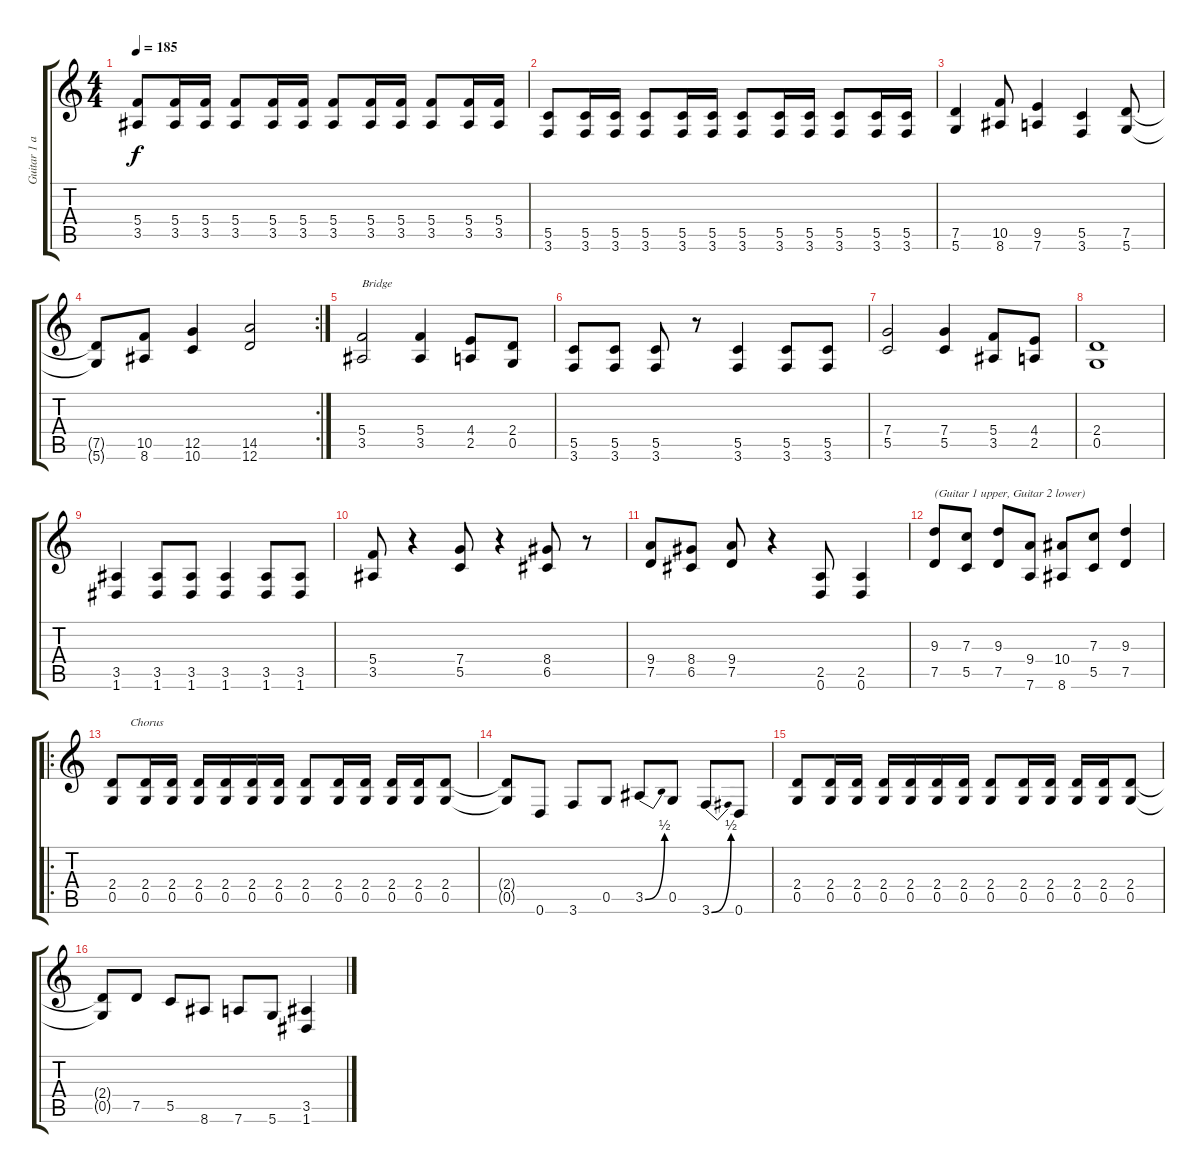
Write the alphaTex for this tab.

\track ("Guitar 1 and 2" "Guitar 1 a") {instrument acousticguitarnylon}
\staff {score tabs}
\tuning (D4 A3 F3 C3 G2 D2) {hide}
\ts (4 4)
\tempo 185
\clef g2
\ks c
(5.4 3.5).8{dy f} (5.4 3.5).16 (5.4 3.5).16 (5.4 3.5).8 (5.4 3.5).16 (5.4 3.5).16 (5.4 3.5).8 (5.4 3.5).16 (5.4 3.5).16 (5.4 3.5).8 (5.4 3.5).16 (5.4 3.5).16 |
(5.5 3.6).8 (5.5 3.6).16 (5.5 3.6).16 (5.5 3.6).8 (5.5 3.6).16 (5.5 3.6).16 (5.5 3.6).8 (5.5 3.6).16 (5.5 3.6).16 (5.5 3.6).8 (5.5 3.6).16 (5.5 3.6).16 |
(7.5 5.6).4 (10.5 8.6).8 (9.5 7.6).4 (5.5 3.6).4 (7.5 5.6).8 |
\rc 2
(7.5{t} 5.6{t}).8 (10.5 8.6).8 (12.5 10.6).4 (14.5 12.6).2 |
(5.4 3.5).2{txt "Bridge"} (5.4 3.5).4 (4.4 2.5).8 (2.4 0.5).8 |
(5.5 3.6).8 (5.5 3.6).8 (5.5 3.6).8 r.8 (5.5 3.6).4 (5.5 3.6).8 (5.5 3.6).8 |
(7.4 5.5).2 (7.4 5.5).4 (5.4 3.5).8 (4.4 2.5).8 |
(2.4 0.5).1 |
(3.5 1.6).4 (3.5 1.6).8 (3.5 1.6).8 (3.5 1.6).4 (3.5 1.6).8 (3.5 1.6).8 |
(5.4 3.5).8 r.4 (7.4 5.5).8 r.4 (8.4 6.5).8 r.8 |
(9.4 7.5).8 (8.4 6.5).8 (9.4 7.5).8 r.4 (2.5 0.6).8 (2.5 0.6).4 |
(9.3 7.5).8{txt "(Guitar 1 upper, Guitar 2 lower)"} (7.3 5.5).8 (9.3 7.5).8 (9.4 7.6).8 (10.4 8.6).8 (7.3 5.5).8 (9.3 7.5).4 |
\ro
(2.4 0.5).8{txt "      Chorus"} (2.4 0.5).16 (2.4 0.5).16 (2.4 0.5).16 (2.4 0.5).16 (2.4 0.5).16 (2.4 0.5).16 (2.4 0.5).8 (2.4 0.5).16 (2.4 0.5).16 (2.4 0.5).16 (2.4 0.5).16 (2.4 0.5).8 |
(2.4{t} 0.5{t}).8 0.6.8 3.6.8 0.5.8 3.5{be (bend 0 0 60 2)}.8 0.5.8 3.6{be (bend 0 0 60 2)}.8 0.6.8 |
(2.4 0.5).8 (2.4 0.5).16 (2.4 0.5).16 (2.4 0.5).16 (2.4 0.5).16 (2.4 0.5).16 (2.4 0.5).16 (2.4 0.5).8 (2.4 0.5).16 (2.4 0.5).16 (2.4 0.5).16 (2.4 0.5).16 (2.4 0.5).8 |
(2.4{t} 0.5{t}).8 7.5.8 5.5.8 8.6.8 7.6.8 5.6.8 (3.5 1.6).4
